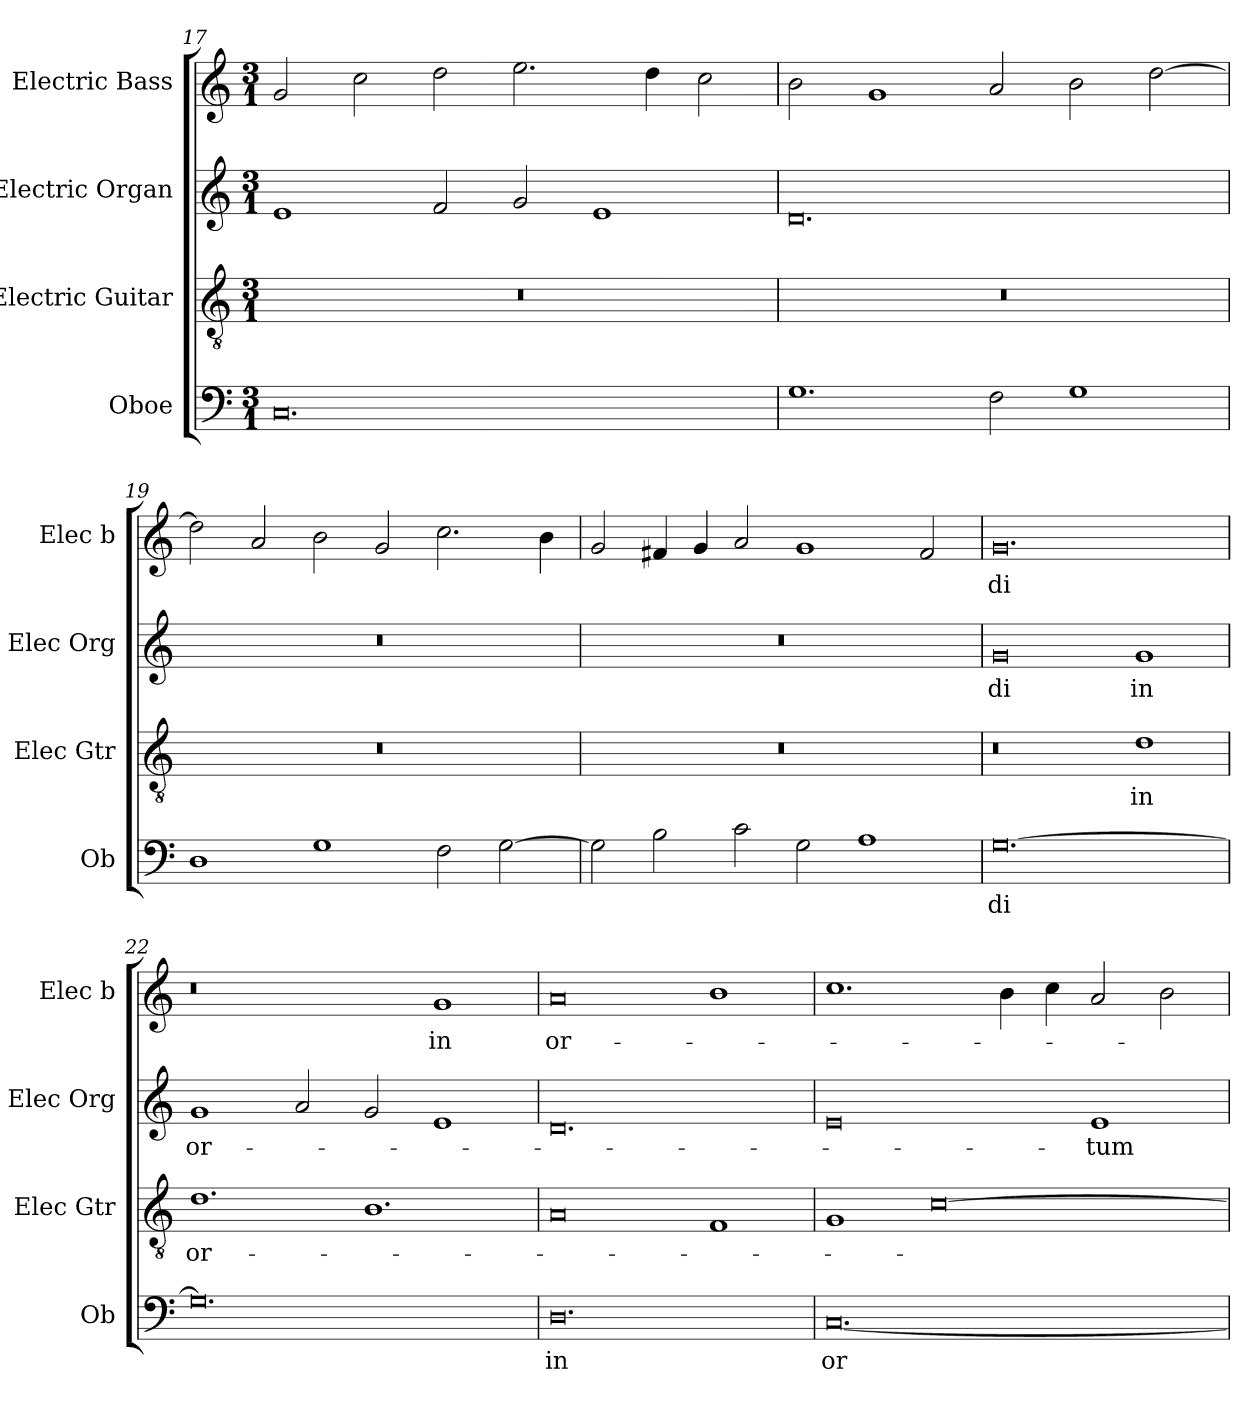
**kern	**text	**kern	**text	**kern	**text	**kern	**text
*part4	*part4	*part3	*part3	*part2	*part2	*part1	*part1
*staff4	*staff4	*staff3	*staff3	*staff2	*staff2	*staff1	*staff1
*I"Oboe	*	*I"Electric Guitar	*	*I"Electric Organ	*	*I"Electric Bass	*
*I'Ob	*	*I'Elec Gtr	*	*I'Elec Org	*	*I'Elec b	*
!!LO:LB:g=z
*clefF4	*	*clefGv2	*	*clefG2	*	*clefG2	*
*M3/1	*	*M3/1	*	*M3/1	*	*M3/1	*
=17	=17	=17	=17	=17	=17	=17	=17
0.C	.	0.r	.	1e	.	2g/	.
.	.	.	.	.	.	2cc\	.
.	.	.	.	2f/	.	2dd\	.
.	.	.	.	2g/	.	2.ee\	.
.	.	.	.	1e	.	.	.
.	.	.	.	.	.	4dd\	.
.	.	.	.	.	.	2cc\	.
!!LO:LB:g=z
=18	=18	=18	=18	=18	=18	=18	=18
1.G	.	0.r	.	0.d	.	2b\	.
.	.	.	.	.	.	1g	.
2F\	.	.	.	.	.	2a/	.
1G	.	.	.	.	.	2b\	.
.	.	.	.	.	.	[2dd\	.
=19	=19	=19	=19	=19	=19	=19	=19
1D	.	0.r	.	0.r	.	2dd\]	.
.	.	.	.	.	.	2a/	.
1G	.	.	.	.	.	2b\	.
.	.	.	.	.	.	2g/	.
2F\	.	.	.	.	.	2.cc\	.
[2G\	.	.	.	.	.	.	.
.	.	.	.	.	.	4b\	.
=20	=20	=20	=20	=20	=20	=20	=20
2G\]	.	0.r	.	0.r	.	2g/	.
2B\	.	.	.	.	.	4f#X/	.
.	.	.	.	.	.	4g/	.
2c\	.	.	.	.	.	2a/	.
2G\	.	.	.	.	.	1g	.
1A	.	.	.	.	.	.	.
.	.	.	.	.	.	2f#/	.
=21	=21	=21	=21	=21	=21	=21	=21
!	!LO:LY:b	!	!	!	!LO:LY:b	!	!LO:LY:b
[0.G	-di	0r	.	0g	-di	0.g	-di
!	!	!	!LO:LY:b	!	!LO:LY:b	!	!
.	.	1d	-in	1g	in	.	.
=22	=22	=22	=22	=22	=22	=22	=22
!	!	!	!LO:LY:b	!	!LO:LY:b	!	!
0.G]	.	1.d	or-	1g	or-	0r	.
.	.	.	.	2a/	.	.	.
.	.	1.B	.	2g/	.	.	.
!	!	!	!	!	!	!	!LO:LY:b
.	.	.	.	1e	.	1g	in
!!LO:LB:g=z
=23	=23	=23	=23	=23	=23	=23	=23
!	!LO:LY:b	!	!	!	!	!	!LO:LY:b
0.D	in	0A	.	0.d	.	0a	or-
.	.	1F	.	.	.	1b	.
!!LO:PB:g=z
=24	=24	=24	=24	=24	=24	=24	=24
!	!LO:LY:b	!	!	!	!	!	!
[0.C	or-	1G	.	0e	.	1.cc	.
.	.	[0c	.	.	.	.	.
.	.	.	.	.	.	4b\	.
.	.	.	.	.	.	4cc\	.
!	!	!	!	!	!LO:LY:b	!	!
.	.	.	.	1e	-tum	2a/	.
.	.	.	.	.	.	2b\	.
=	=	=	=	=	=	=	=
*-	*-	*-	*-	*-	*-	*-	*-
